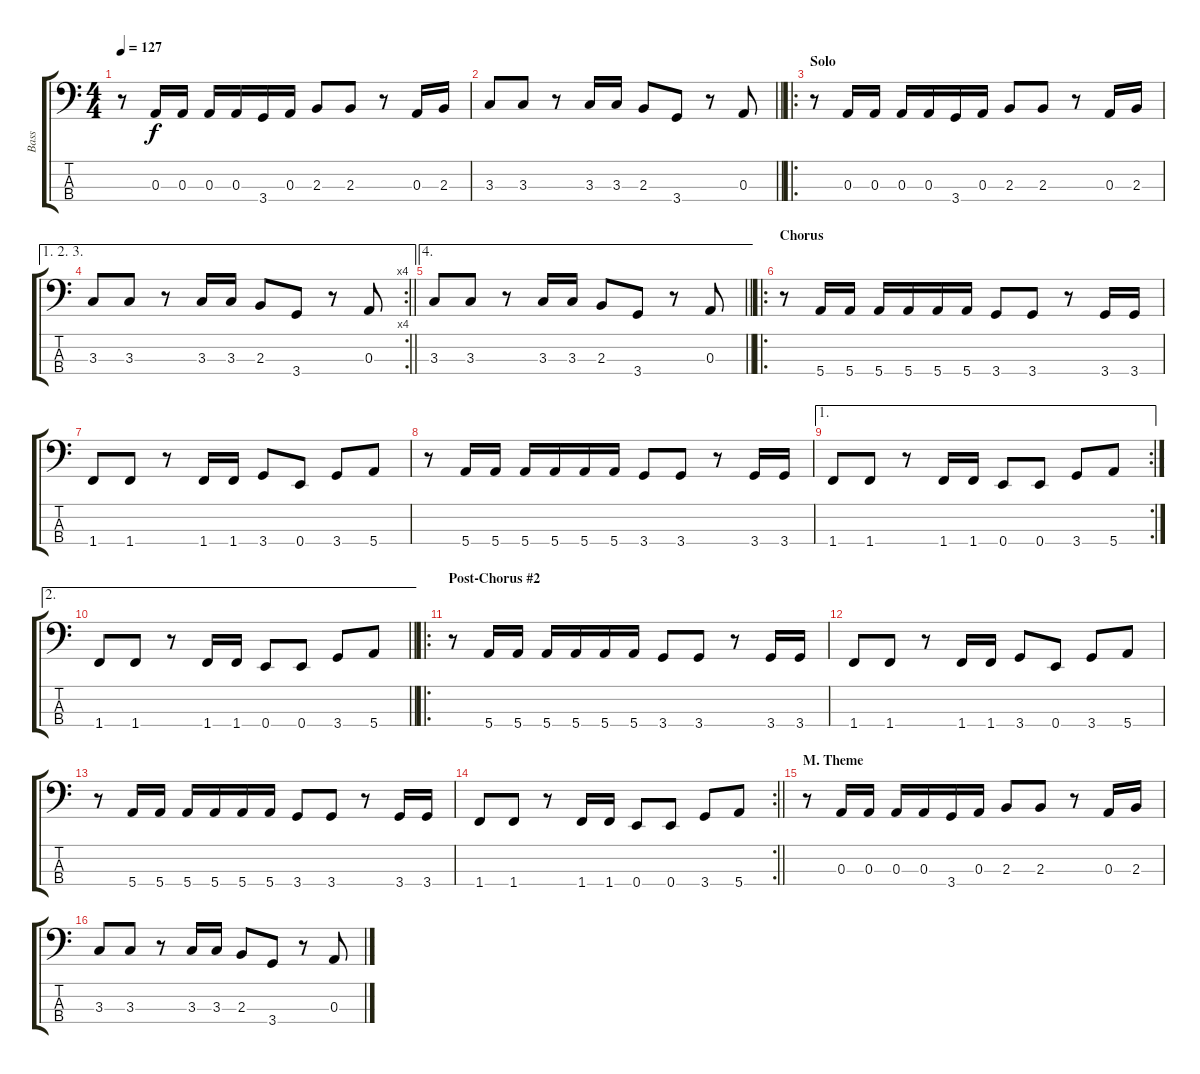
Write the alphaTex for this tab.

\track ("Bass" "Bass") {instrument electricbassfinger}
\staff {score tabs}
\tuning (G2 D2 A1 E1) {hide}
\ts (4 4)
\tempo 127
\clef f4
\ks c
r.8{dy f} 0.3.16 0.3.16 0.3.16 0.3.16 3.4.16 0.3.16 2.3.8 2.3.8 r.8 0.3.16 2.3.16 |
\barLineRight lightlight
3.3.8 3.3.8 r.8 3.3.16 3.3.16 2.3.8 3.4.8 r.8 0.3.8 |
\ro
\section ("" "Solo")
r.8 0.3.16 0.3.16 0.3.16 0.3.16 3.4.16 0.3.16 2.3.8 2.3.8 r.8 0.3.16 2.3.16 |
\ae (1 2 3)
\rc 4
\barLineRight lightlight
3.3.8 3.3.8 r.8 3.3.16 3.3.16 2.3.8 3.4.8 r.8 0.3.8 |
\ae 4
\barLineRight lightlight
3.3.8 3.3.8 r.8 3.3.16 3.3.16 2.3.8 3.4.8 r.8 0.3.8 |
\ro
\section ("" "Chorus")
r.8 5.4.16 5.4.16 5.4.16 5.4.16 5.4.16 5.4.16 3.4.8 3.4.8 r.8 3.4.16 3.4.16 |
1.4.8 1.4.8 r.8 1.4.16 1.4.16 3.4.8 0.4.8 3.4.8 5.4.8 |
r.8 5.4.16 5.4.16 5.4.16 5.4.16 5.4.16 5.4.16 3.4.8 3.4.8 r.8 3.4.16 3.4.16 |
\ae 1
\rc 2
1.4.8 1.4.8 r.8 1.4.16 1.4.16 0.4.8 0.4.8 3.4.8 5.4.8 |
\ae 2
\barLineRight lightlight
1.4.8 1.4.8 r.8 1.4.16 1.4.16 0.4.8 0.4.8 3.4.8 5.4.8 |
\ro
\section ("" "Post-Chorus #2")
r.8 5.4.16 5.4.16 5.4.16 5.4.16 5.4.16 5.4.16 3.4.8 3.4.8 r.8 3.4.16 3.4.16 |
1.4.8 1.4.8 r.8 1.4.16 1.4.16 3.4.8 0.4.8 3.4.8 5.4.8 |
r.8 5.4.16 5.4.16 5.4.16 5.4.16 5.4.16 5.4.16 3.4.8 3.4.8 r.8 3.4.16 3.4.16 |
\rc 2
\barLineRight lightlight
1.4.8 1.4.8 r.8 1.4.16 1.4.16 0.4.8 0.4.8 3.4.8 5.4.8 |
\section ("" "M. Theme")
r.8 0.3.16 0.3.16 0.3.16 0.3.16 3.4.16 0.3.16 2.3.8 2.3.8 r.8 0.3.16 2.3.16 |
3.3.8 3.3.8 r.8 3.3.16 3.3.16 2.3.8 3.4.8 r.8 0.3.8
